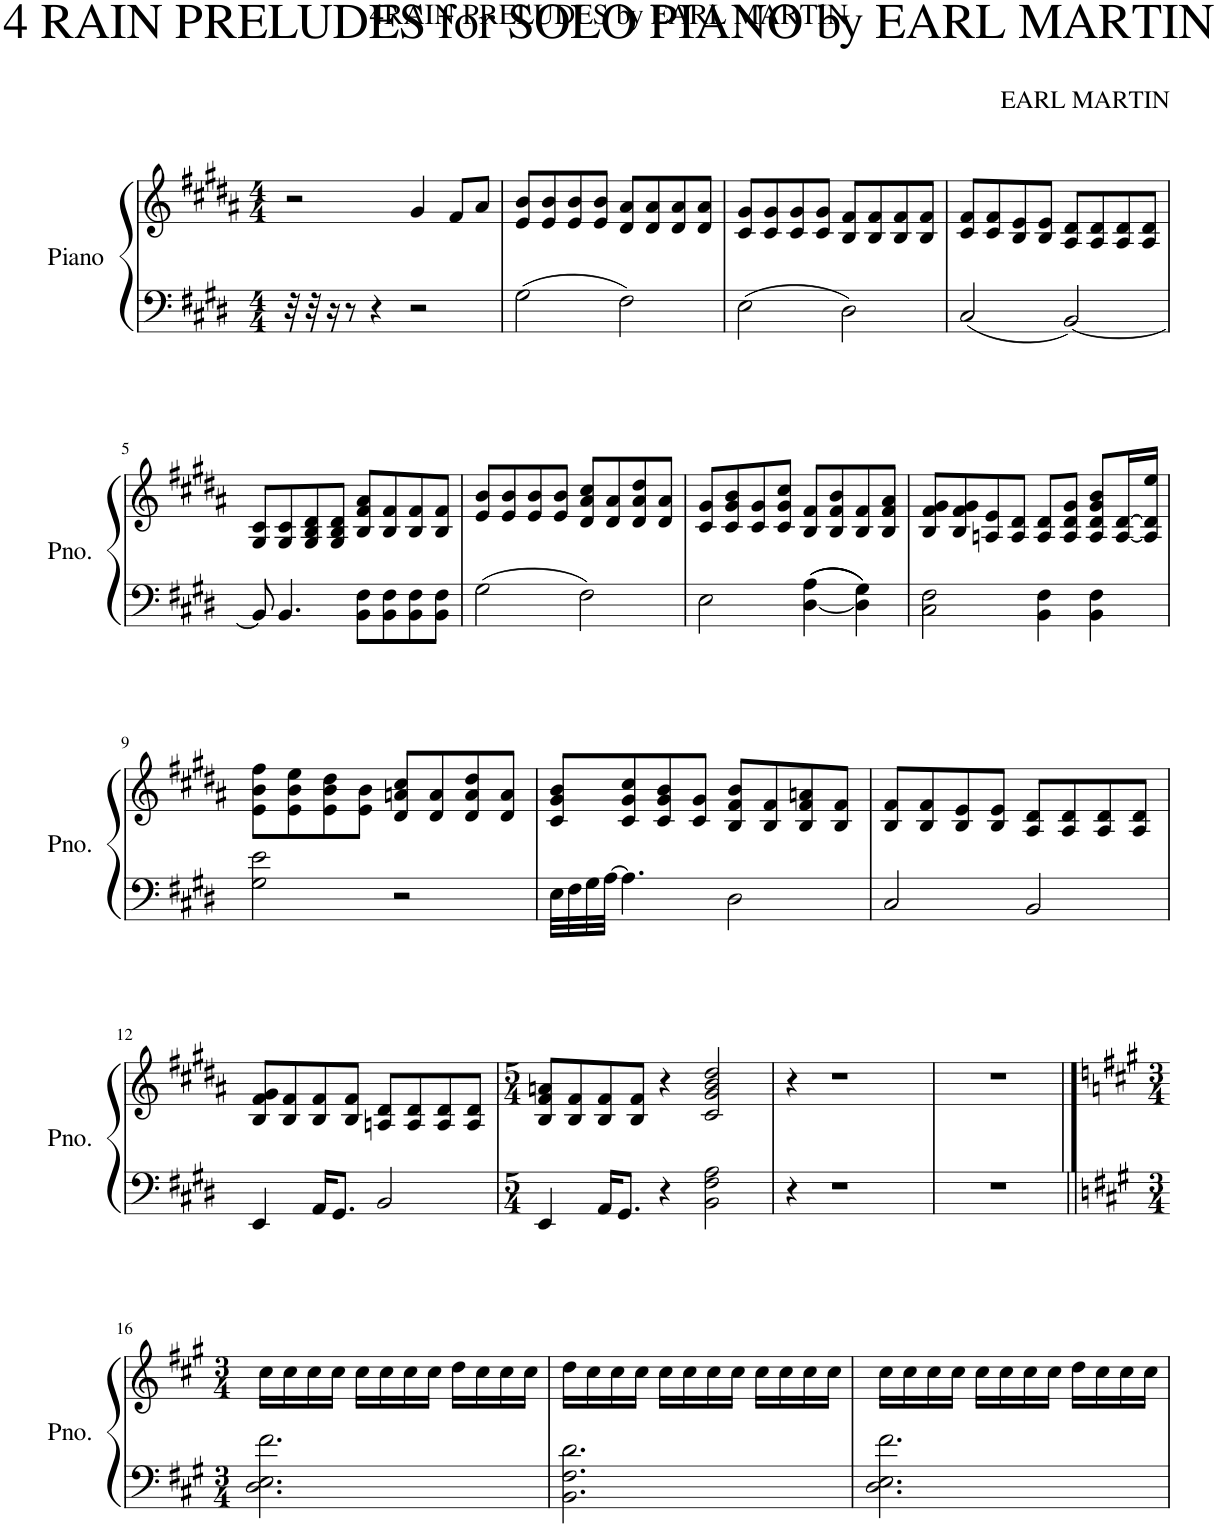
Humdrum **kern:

**kern	**kern
*part1	*part1
*staff2	*staff1
*I"Piano	*
*I'Pno.	*
*clefF4	*clefG2
*k[f#c#g#d#]	*k[f#c#g#d#a#]
*M4/4	*M4/4
=1	=1
32r	2r
32r	.
16r	.
8r	.
4r	.
2r	4g#/
.	8f#/L
.	8a#/J
=2	=2
2G#\	8e/ 8b/L
.	8e/ 8b/
.	8e/ 8b/
.	8e/ 8b/J
2F#\	8d#/ 8a#/L
.	8d#/ 8a#/
.	8d#/ 8a#/
.	8d#/ 8a#/J
=3	=3
2E\	8c#/ 8g#/L
.	8c#/ 8g#/
.	8c#/ 8g#/
.	8c#/ 8g#/J
2D#\	8B/ 8f#/L
.	8B/ 8f#/
.	8B/ 8f#/
.	8B/ 8f#/J
=4	=4
2C#/	8c#/ 8f#/L
.	8c#/ 8f#/
.	8B/ 8e/
.	8B/ 8e/J
[2BB/	8A#/ 8d#/L
.	8A#/ 8d#/
.	8A#/ 8d#/
.	8A#/ 8d#/J
!!LO:LB:g=z
=5	=5
8BB/]	8G#/ 8c#/L
4.BB/	8G#/ 8c#/
.	8G#/ 8B/ 8d#/
.	8G#/ 8B/ 8d#/J
8BB\ 8F#\L	8B/ 8f#/ 8a#/L
8BB\ 8F#\	8B/ 8f#/
8BB\ 8F#\	8B/ 8f#/
8BB\ 8F#\J	8B/ 8f#/J
=6	=6
2G#\	8e/ 8b/L
.	8e/ 8b/
.	8e/ 8b/
.	8e/ 8b/J
2F#\	8d#/ 8a#/ 8cc#/L
.	8d#/ 8a#/
.	8d#/ 8a#/ 8dd#/
.	8d#/ 8a#/J
=7	=7
2E\	8c#/ 8g#/L
.	8c#/ 8g#/ 8b/
.	8c#/ 8g#/
.	8c#/ 8g#/ 8cc#/J
[4D#\ 4A\	8B/ 8f#/L
.	8B/ 8f#/ 8b/
4D#\] 4G#\	8B/ 8f#/
.	8B/ 8f#/ 8a#/J
=8	=8
2C#\ 2F#\	8B/ 8f#/ 8g#/L
.	8B/ 8f#/ 8g#/
.	8An/ 8e/
.	8A/ 8d#/J
4BB\ 4F#\	8A/ 8d#/L
.	8A/ 8d#/ 8g#/J
4BB\ 4F#\	8A/ 8d#/ 8g#/ 8b/L
.	[16A/ [16d#/L
.	16A/] 16d#/] 16ee/JJ
!!LO:LB:g=z
=9	=9
2G#\ 2e\	8e\ 8b\ 8ff#\L
.	8e\ 8b\ 8ee\
.	8e\ 8b\ 8dd#\
.	8e\ 8b\J
2r	8d#/ 8an/ 8cc#/L
.	8d#/ 8a/
.	8d#/ 8a/ 8dd#/
.	8d#/ 8a/J
=10	=10
32E\LLL	8c#/ 8g#/ 8b/L
32F#\	.
32G#\	.
[32A\JJJ	.
4.A\]	8c#/ 8g#/ 8cc#/
.	8c#/ 8g#/ 8b/
.	8c#/ 8g#/J
2D#\	8B/ 8f#/ 8b/L
.	8B/ 8f#/
.	8B/ 8f#/ 8an/
.	8B/ 8f#/J
=11	=11
2C#/	8B/ 8f#/L
.	8B/ 8f#/
.	8B/ 8e/
.	8B/ 8e/J
2BB/	8A#/ 8d#/L
.	8A#/ 8d#/
.	8A#/ 8d#/
.	8A#/ 8d#/J
!!LO:LB:g=z
=12	=12
4EE/	8B/ 8f#/ 8g#/L
.	8B/ 8f#/
16AA/KL	8B/ 8f#/
8.GG#/J	.
.	8B/ 8f#/J
2BB/	8An/ 8d#/L
.	8A/ 8d#/
.	8A/ 8d#/
.	8A/ 8d#/J
=13	=13
*M5/4	*M5/4
4EE/	8B/ 8f#/ 8an/L
.	8B/ 8f#/
16AA/KL	8B/ 8f#/
8.GG#/J	.
.	8B/ 8f#/J
4r	4r
2BB\ 2F#\ 2A\	2c#/ 2g#/ 2b/ 2dd#/
=14	=14
4r	4r
1r	1r
=15	=15
4%5r	4%5r
!!LO:LB:g=z
==16	==16
*k[f#c#g#]	*k[f#c#g#]
*M3/4	*M3/4
2.D\ 2.E\ 2.f#\	16cc#\LL
.	16cc#\
.	16cc#\
.	16cc#\JJ
.	16cc#\LL
.	16cc#\
.	16cc#\
.	16cc#\JJ
.	16dd\LL
.	16cc#\
.	16cc#\
.	16cc#\JJ
=17	=17
2.BB\ 2.F#\ 2.d\	16dd\LL
.	16cc#\
.	16cc#\
.	16cc#\JJ
.	16cc#\LL
.	16cc#\
.	16cc#\
.	16cc#\JJ
.	16cc#\LL
.	16cc#\
.	16cc#\
.	16cc#\JJ
=18	=18
2.D\ 2.E\ 2.f#\	16cc#\LL
.	16cc#\
.	16cc#\
.	16cc#\JJ
.	16cc#\LL
.	16cc#\
.	16cc#\
.	16cc#\JJ
.	16dd\LL
.	16cc#\
.	16cc#\
.	16cc#\JJ
=	=
*-	*-
